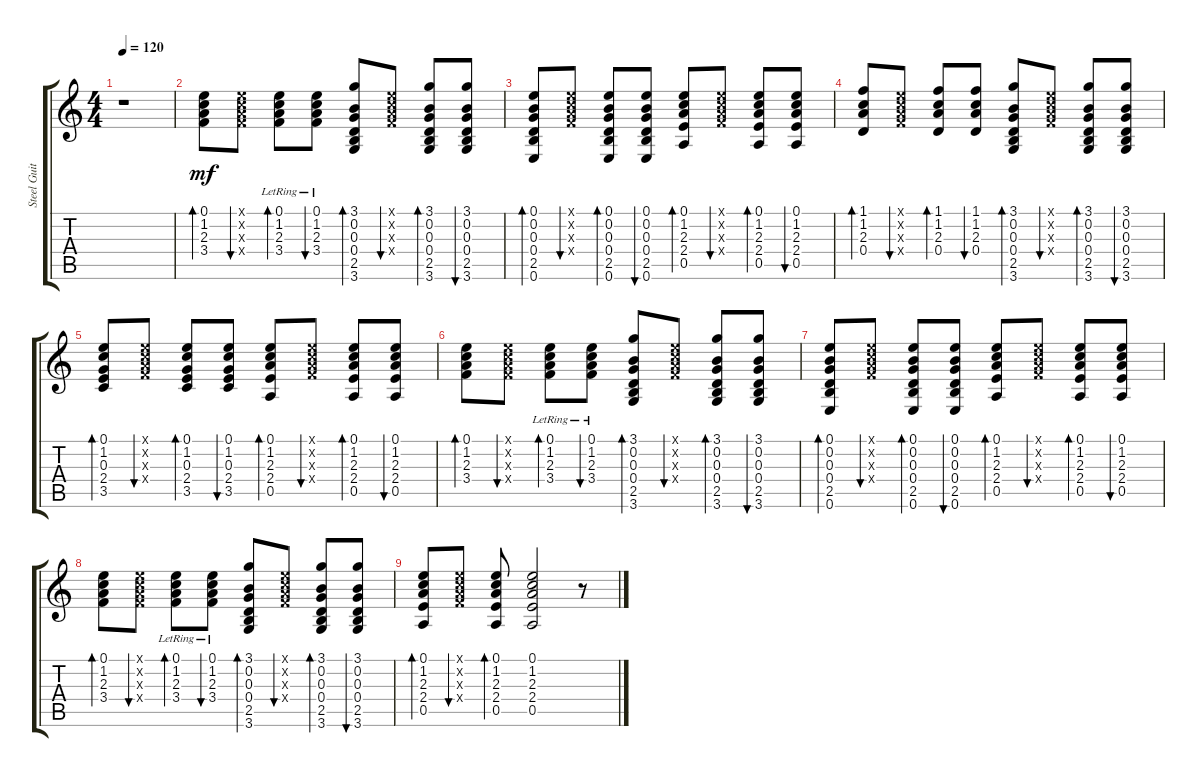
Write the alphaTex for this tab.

\track ("Steel Guitar-chords" "Steel Guit") {instrument acousticguitarsteel}
\staff {score tabs}
\tuning (E4 B3 G3 D3 A2 E2) {hide}
\ts (4 4)
\tempo 120
\clef g2
\ks c
r.1{dy f} |
(0.1 1.2 2.3 3.4).8{bd 30 dy mf} (0.1{x} 1.2{x} 2.3{x} 3.4{x}).8{bu 30} (0.1 1.2 2.3 3.4{lr}).8{bd 240} (0.1 1.2 2.3 3.4{lr}).8{bu 30} (3.1 0.2 0.3 0.4 2.5 3.6).8{bd 30} (0.1{x} 1.2{x} 2.3{x} 3.4{x}).8{bu 30} (3.1 0.2 0.3 0.4 2.5 3.6).8{bd 30} (3.1 0.2 0.3 0.4 2.5 3.6).8{bu 30} |
(0.1 0.2 0.3 0.4 2.5 0.6).8{bd 30} (0.1{x} 1.2{x} 2.3{x} 3.4{x}).8{bu 30} (0.1 0.2 0.3 0.4 2.5 0.6).8{bd 30} (0.1 0.2 0.3 0.4 2.5 0.6).8{bu 30} (0.1 1.2 2.3 2.4 0.5).8{bd 30} (0.1{x} 1.2{x} 2.3{x} 3.4{x}).8{bu 30} (0.1 1.2 2.3 2.4 0.5).8{bd 30} (0.1 1.2 2.3 2.4 0.5).8{bu 30} |
(1.1 1.2 2.3 0.4).8{bd 30} (0.1{x} 1.2{x} 2.3{x} 3.4{x}).8{bu 30} (1.1 1.2 2.3 0.4).8{bd 30} (1.1 1.2 2.3 0.4).8{bu 30} (3.1 0.2 0.3 0.4 2.5 3.6).8{bd 30} (0.1{x} 1.2{x} 2.3{x} 3.4{x}).8{bu 30} (3.1 0.2 0.3 0.4 2.5 3.6).8{bd 30} (3.1 0.2 0.3 0.4 2.5 3.6).8{bu 30} |
(0.1 1.2 0.3 2.4 3.5).8{bd 30} (0.1{x} 1.2{x} 2.3{x} 3.4{x}).8{bu 30} (0.1 1.2 0.3 2.4 3.5).8{bd 30} (0.1 1.2 0.3 2.4 3.5).8{bu 30} (0.1 1.2 2.3 2.4 0.5).8{bd 30} (0.1{x} 1.2{x} 2.3{x} 3.4{x}).8{bu 30} (0.1 1.2 2.3 2.4 0.5).8{bd 30} (0.1 1.2 2.3 2.4 0.5).8{bu 30} |
(0.1 1.2 2.3 3.4).8{bd 30} (0.1{x} 1.2{x} 2.3{x} 3.4{x}).8{bu 30} (0.1 1.2 2.3 3.4{lr}).8{bd 240} (0.1 1.2 2.3 3.4{lr}).8{bu 30} (3.1 0.2 0.3 0.4 2.5 3.6).8{bd 30} (0.1{x} 1.2{x} 2.3{x} 3.4{x}).8{bu 30} (3.1 0.2 0.3 0.4 2.5 3.6).8{bd 30} (3.1 0.2 0.3 0.4 2.5 3.6).8{bu 30} |
(0.1 0.2 0.3 0.4 2.5 0.6).8{bd 30} (0.1{x} 1.2{x} 2.3{x} 3.4{x}).8{bu 30} (0.1 0.2 0.3 0.4 2.5 0.6).8{bd 30} (0.1 0.2 0.3 0.4 2.5 0.6).8{bu 30} (0.1 1.2 2.3 2.4 0.5).8{bd 30} (0.1{x} 1.2{x} 2.3{x} 3.4{x}).8{bu 30} (0.1 1.2 2.3 2.4 0.5).8{bd 30} (0.1 1.2 2.3 2.4 0.5).8{bu 30} |
(0.1 1.2 2.3 3.4).8{bd 30} (0.1{x} 1.2{x} 2.3{x} 3.4{x}).8{bu 30} (0.1 1.2 2.3 3.4{lr}).8{bd 240} (0.1 1.2 2.3 3.4{lr}).8{bu 30} (3.1 0.2 0.3 0.4 2.5 3.6).8{bd 30} (0.1{x} 1.2{x} 2.3{x} 3.4{x}).8{bu 30} (3.1 0.2 0.3 0.4 2.5 3.6).8{bd 30} (3.1 0.2 0.3 0.4 2.5 3.6).8{bu 30} |
(0.1 1.2 2.3 2.4 0.5).8{bd 30} (0.1{x} 1.2{x} 2.3{x} 3.4{x}).8{bu 30} (0.1 1.2 2.3 2.4 0.5).8{bd 30} (0.1 1.2 2.3 2.4 0.5).2 r.8
